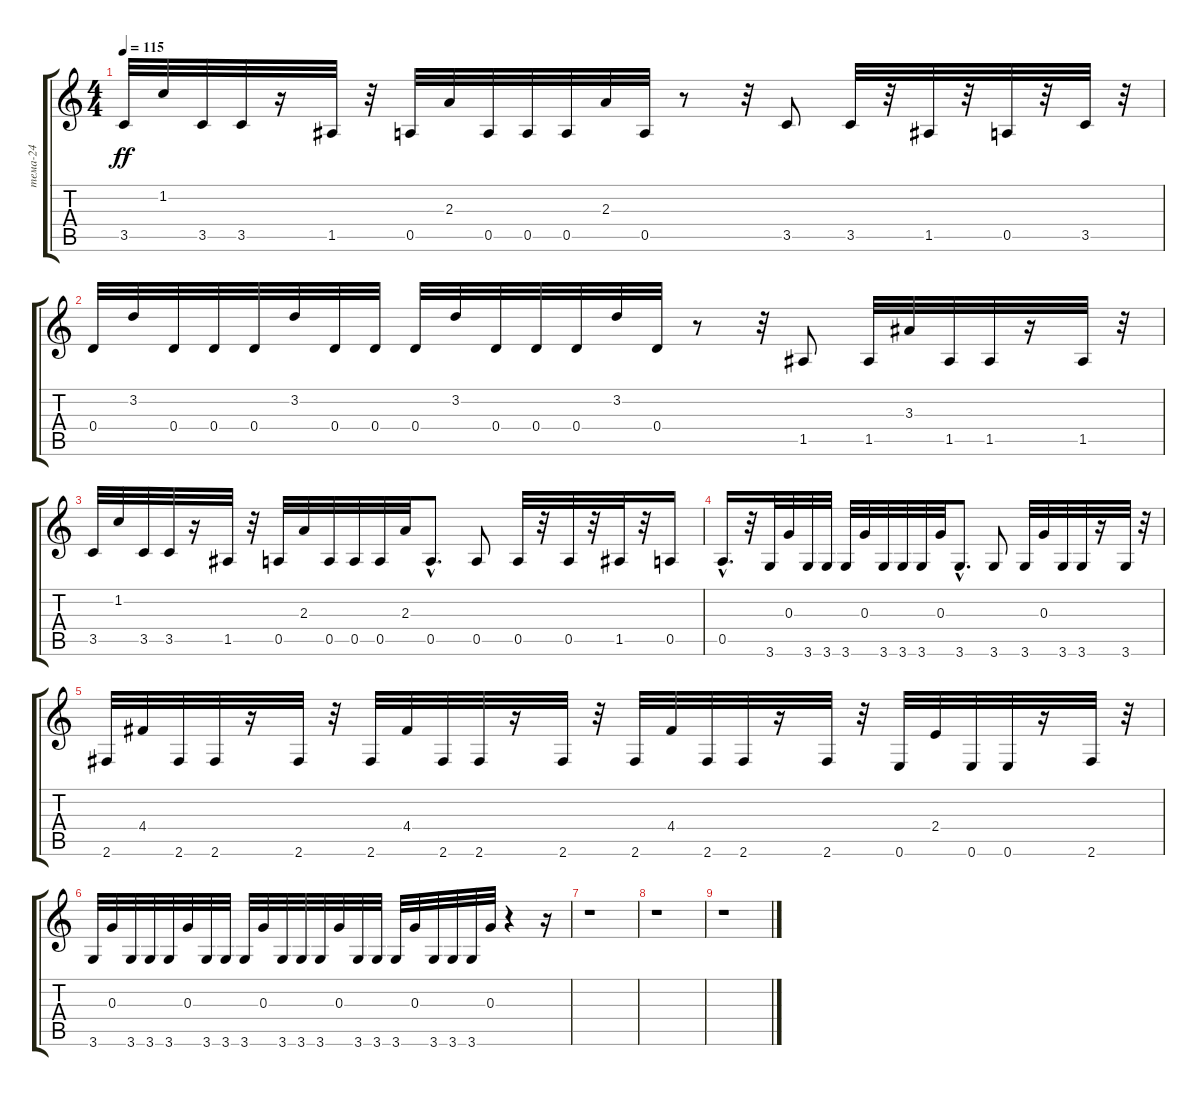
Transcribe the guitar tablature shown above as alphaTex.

\track ("тема-24" "тема-24") {instrument overdrivenguitar}
\staff {score tabs}
\tuning (E4 B3 G3 D3 A2 E2) {hide}
\ts (4 4)
\tempo 115
\clef g2
\ks c
3.5.32{dy ff} 1.2.32 3.5.32 3.5.32 r.16 1.5.32 r.32 0.5.32 2.3.32 0.5.32 0.5.32 0.5.32 2.3.32 0.5.32 r.8 r.32 3.5.8 3.5.32 r.32 1.5.32 r.32 0.5.32 r.32 3.5.32 r.32 |
0.4.32{balance 0} 3.2.32 0.4.32 0.4.32{balance 7} 0.4.32 3.2.32 0.4.32 0.4.32 0.4.32 3.2.32 0.4.32 0.4.32{volume 16} 0.4.32 3.2.32 0.4.32 r.8 r.32 1.5.8{balance 16} 1.5.32 3.3.32 1.5.32 1.5.32 r.16 1.5.32 r.32 |
3.5.32 1.2.32 3.5.32 3.5.32 r.16 1.5.32 r.32 0.5.32 2.3.32 0.5.32 0.5.32 0.5.32 2.3.32 0.5{hac}.8{d} 0.5.8{balance 6} 0.5.32 r.32 0.5.32 r.32 1.5.32 r.32 0.5.16 |
0.5{hac}.16{d} r.32 3.6.32 0.3.32 3.6.32 3.6.32 3.6.32 0.3.32 3.6.32 3.6.32 3.6.32 0.3.32 3.6{hac}.8{d} 3.6.8 3.6.32 0.3.32 3.6.32 3.6.32 r.16 3.6.32 r.32 |
2.6.32{balance 16} 4.4.32 2.6.32 2.6.32 r.16 2.6.32 r.32 2.6.32{balance 0} 4.4.32 2.6.32 2.6.32 r.16 2.6.32 r.32 2.6.32 4.4.32 2.6.32 2.6.32{balance 15} r.16 2.6.32{balance 16} r.32 0.6.32 2.4.32 0.6.32 0.6.32 r.16 2.6.32 r.32 |
3.6.32{balance 4} 0.3.32{balance 0} 3.6.32 3.6.32 3.6.32 0.3.32 3.6.32 3.6.32 3.6.32 0.3.32 3.6.32 3.6.32 3.6.32 0.3.32 3.6.32 3.6.32 3.6.32 0.3.32 3.6.32 3.6.32 3.6.32 0.3.32 r.4 r.16 |
r.1 |
r.1 |
r.1
